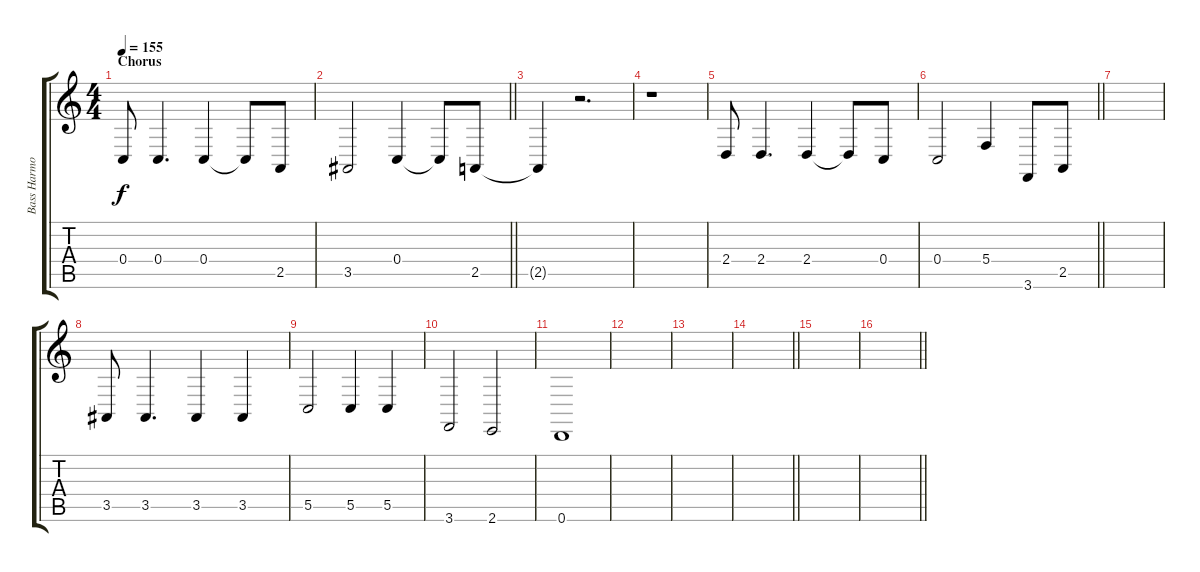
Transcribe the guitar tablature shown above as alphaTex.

\track ("Bass Harmony" "Bass Harmo") {instrument frenchhorn}
\staff {score tabs}
\tuning (D4 A3 F3 C3 G2 D2) {hide}
\ts (4 4)
\section ("" "Chorus")
\tempo 155
\clef g2
\ks c
0.4.8{dy f} 0.4.4{d} 0.4.4 0.4{t}.8 2.5.8 |
\barLineRight lightlight
3.5.2 0.4.4 0.4{t}.8 2.5.8 |
2.5{t}.4 r.2{d} |
r.1 |
2.4.8 2.4.4{d} 2.4.4 2.4{t}.8 0.4.8 |
\barLineRight lightlight
0.4.2 5.4.4 3.6.8 2.5.8 |
|
3.5.8 3.5.4{d} 3.5.4 3.5.4 |
5.5.2 5.5.4 5.5.4 |
3.6.2 2.6.2 |
0.6.1 |
|
|
\barLineRight lightlight
|
|
\barLineRight lightlight
